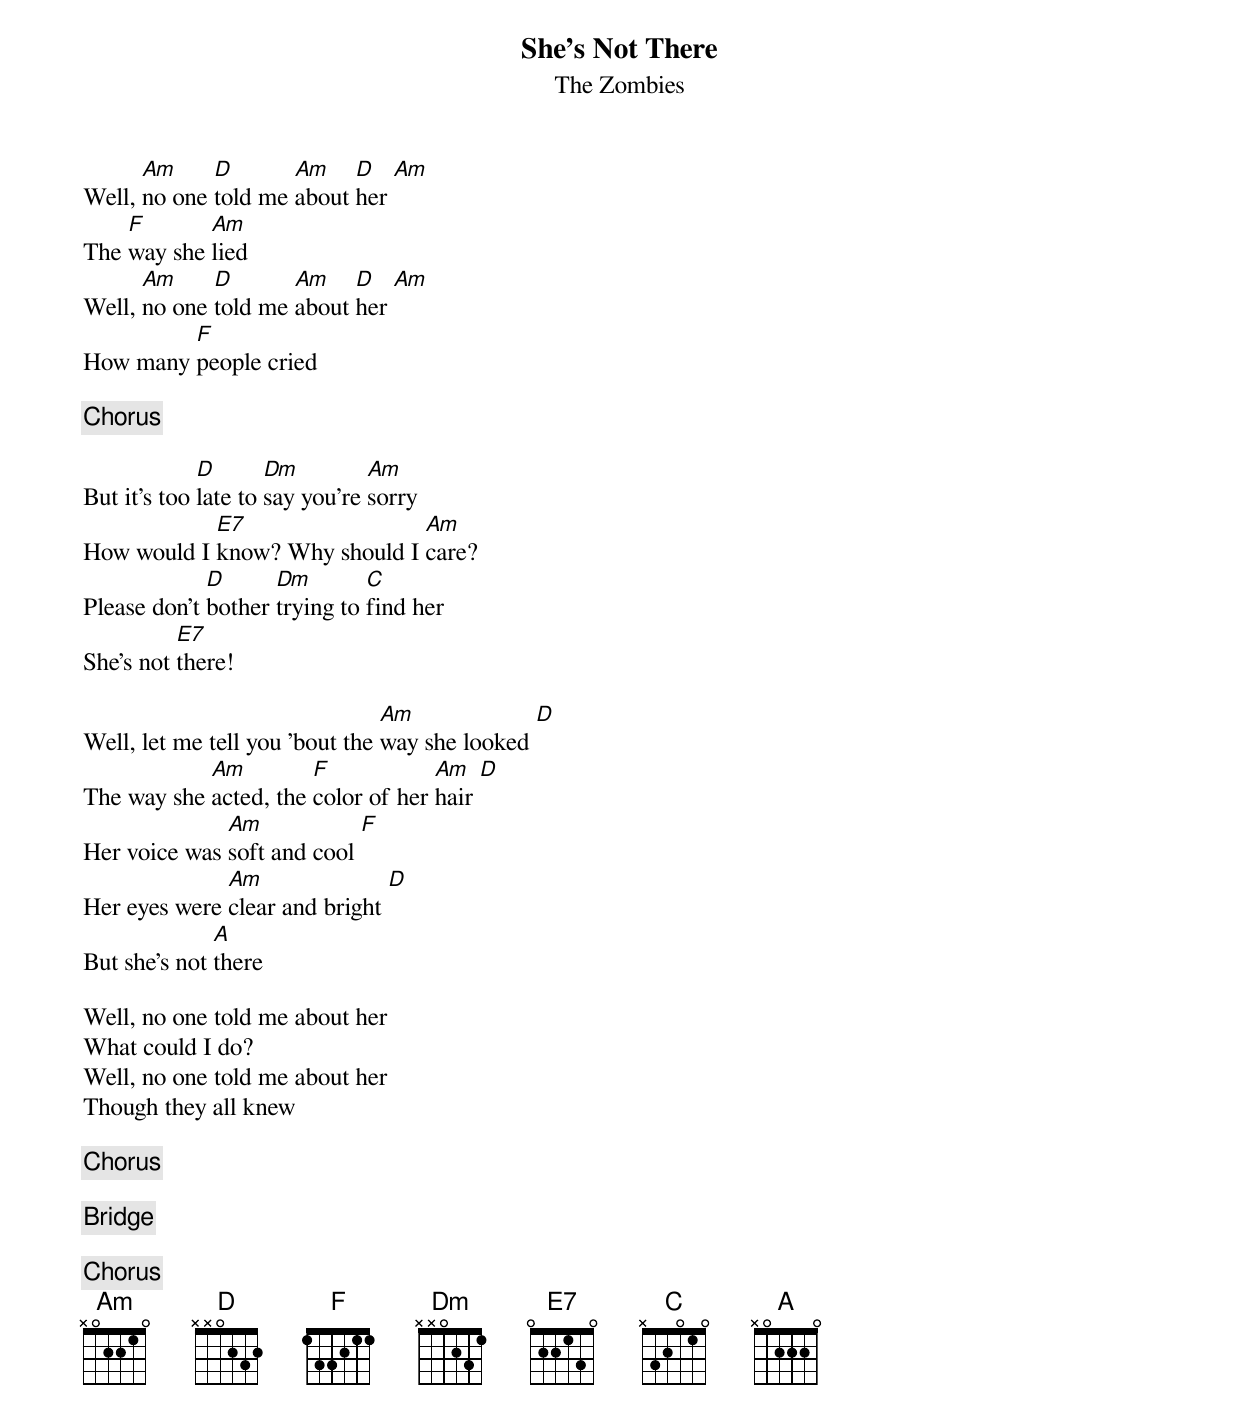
{title:She's Not There}
{subtitle:The Zombies}
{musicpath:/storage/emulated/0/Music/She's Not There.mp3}
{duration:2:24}
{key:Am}

Well, [Am]no one [D]told me [Am]about [D]her [Am]
The [F]way she [Am]lied
Well, [Am]no one [D]told me [Am]about [D]her [Am]
How many [F]people cried

{c:Chorus}

But it's too [D]late to [Dm]say you're [Am]sorry
How would I [E7]know? Why should I [Am]care?
Please don't [D]bother [Dm]trying to [C]find her
She's not [E7]there!

Well, let me tell you 'bout the [Am]way she looked [D]
The way she [Am]acted, the [F]color of her [Am]hair [D]
Her voice was [Am]soft and cool [F]
Her eyes were [Am]clear and bright [D]
But she's not [A]there

Well, no one told me about her
What could I do?
Well, no one told me about her
Though they all knew

{c:Chorus}

{c:Bridge}

{c:Chorus}
